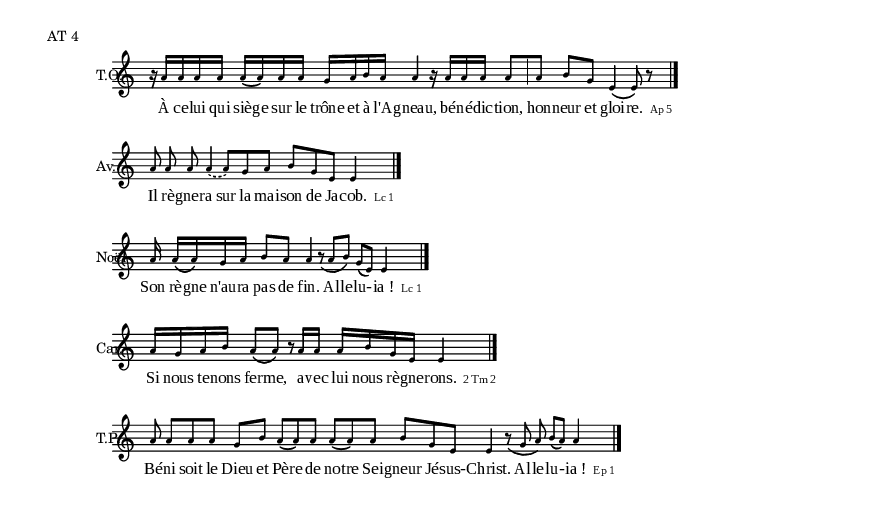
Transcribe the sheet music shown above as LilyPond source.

\version "2.12.0"
 \include "definitions.ly"
\markup {AT  4}



\relative a' { 
	\new Staff {
		\cadenzaOn
		\set Staff.instrumentName = \markup{ \center-column { T.O. } }
		\times 2/5 {r16 a[ a a a]}
		a16[\( a\) a a]
		g16[ a b a] a4
		r16 a[ a a]
		a8[\cesure a]
		b8[ g]
		e4\( e8\) r8
		\endBar
	}

	\addlyrics {
		À ce -- lui qui siè -- ge sur le trône et à l'A -- gneau, bé -- né -- dic -- tion, hon -- neur et gloi -- re.
		\markup { \citation #"Ap 5" } 
	}
}


\relative a' { 
	\new Staff {
		\cadenzaOn
		\set Staff.instrumentName = \markup{ \center-column { Av. } }
		\times 2/3 { a8 a a }
		\slurDashed
		a4(
		\times 2/3 { a8)[ g a] }
		\times 2/3 { b[ g e] } 
		e4
		\endBar
	}

	\addlyrics {
		Il rè -- gner -- a sur la mai -- son de Ja -- cob.
		\markup { \citation #"Lc 1" } 
	}
}

\relative a' { 
	\new Staff {
		\cadenzaOn
		\set Staff.instrumentName = \markup{ \center-column { Noël } }
		a16
		a[\( a\) g a]
		b8[ a]
		a4
		\times 2/3 {r8_\(a[ b]\)} g[\( e\)] e4
		\endBar
	}

	\addlyrics {
		Son rè -- gne n'au -- ra pas de fin. Al -- le -- lu -- - -- "ia !"
		\markup { \citation #"Lc 1" } 
	}
}

\relative a' { 
	\new Staff {
		\cadenzaOn
		\set Staff.instrumentName = \markup{ \center-column { Car. } }
		a16[ g a b]
		a8[\( a\)]
		\pespace
		r8 a16[ a]
		a[ b g e]
		e4
		\endBar
	}

	\addlyrics {
		Si nous te -- nons fer -- me, a -- vec lui nous rè -- gne -- rons.
		\markup { \citation #"2 Tm 2" } 
	}
}

\relative a' { 
	\new Staff {
		\cadenzaOn
		\set Staff.instrumentName = \markup{ \center-column { T.P. } }
		a8
		\times 2/3 { a8[ a a] }
		g8[ b]
		\times 2/3 { a8[\( a\) a] }
		\times 2/3 { a8[\( a\) a] }
		\times 2/3 { b8[ g e] } e4
		\times 2/3 { r8_\( g a\) }
		b[\( a\)]
		a4
		\endBar
	}

	\addlyrics {
		Bé -- ni soit le Dieu et Pè -- re de no -- tre Sei -- gneur Jé -- sus- -- Christ. Al -- le -- lu -- - -- "ia !"
		\markup { \citation #"Ep 1" } 
	}
}
